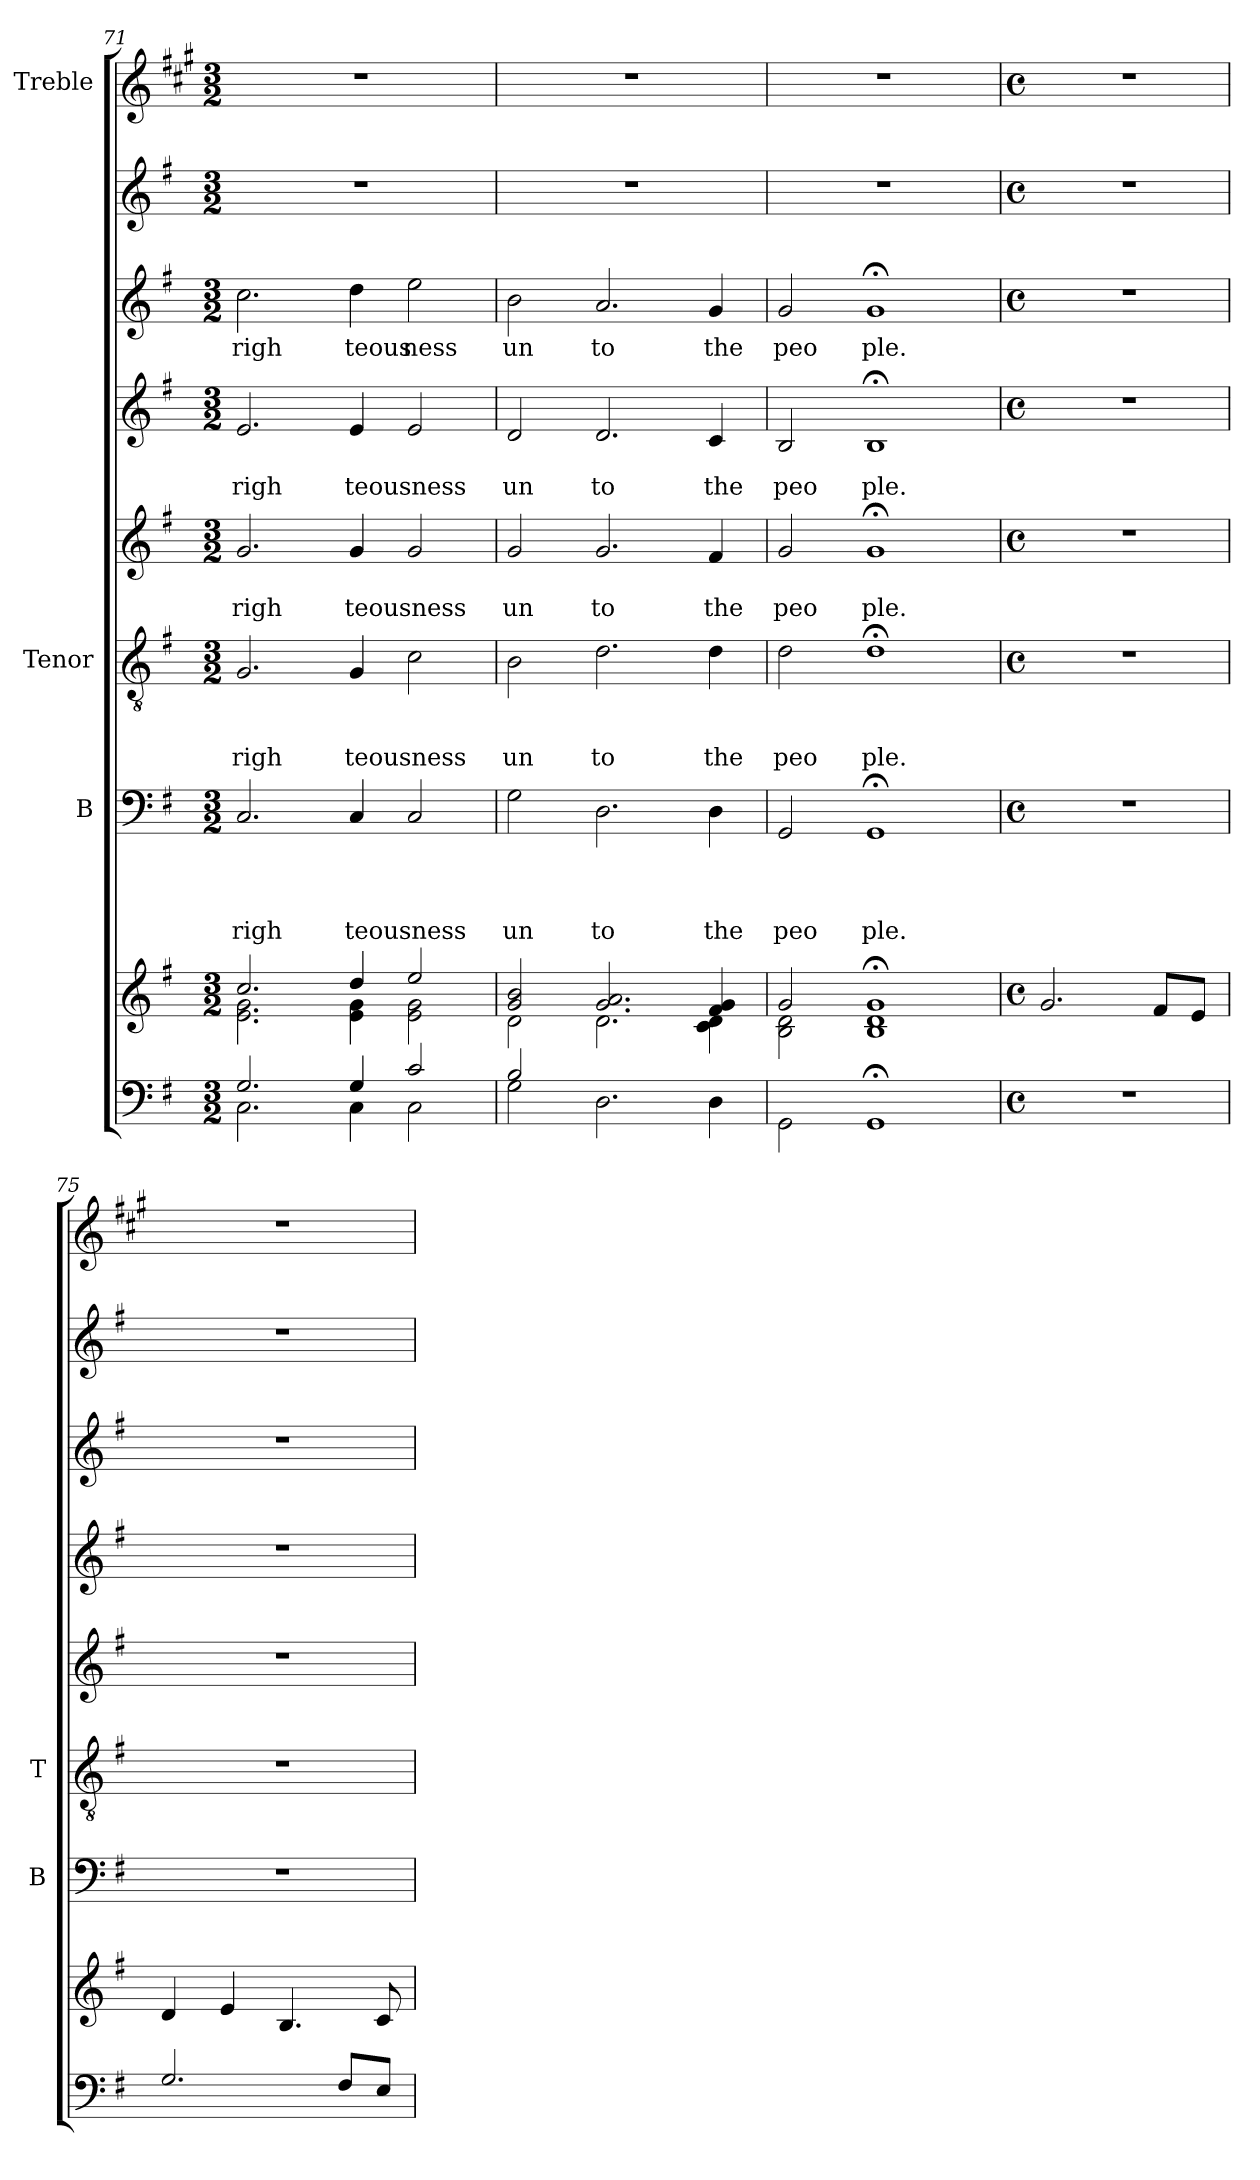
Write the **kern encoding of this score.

**kern	**kern	**kern	**text	**text	**text	**text	**kern	**text	**text	**text	**kern	**text	**text	**kern	**text	**text	**kern	**text	**kern	**kern
*part9	*part8	*part7	*part7	*part7	*part7	*part7	*part6	*part6	*part6	*part6	*part5	*part5	*part5	*part4	*part4	*part4	*part3	*part3	*part2	*part1
*staff9	*staff8	*staff7	*staff7	*staff7	*staff7	*staff7	*staff6	*staff6	*staff6	*staff6	*staff5	*staff5	*staff5	*staff4	*staff4	*staff4	*staff3	*staff3	*staff2	*staff1
*	*	*I"B	*	*	*	*	*I"Tenor	*	*	*	*	*	*	*	*	*	*	*	*	*I"Treble
*	*	*I'B	*	*	*	*	*I'T	*	*	*	*	*	*	*	*	*	*	*	*	*
*clefF4	*clefG2	*clefF4	*	*	*	*	*clefGv2	*	*	*	*clefG2	*	*	*clefG2	*	*	*clefG2	*	*clefG2	*clefG2
*	*	*	*	*	*	*	*	*	*	*	*	*	*	*	*	*	*	*	*	*ITrd1c2
*k[f#]	*k[f#]	*k[f#]	*	*	*	*	*k[f#]	*	*	*	*k[f#]	*	*	*k[f#]	*	*	*k[f#]	*	*k[f#]	*k[f#]
*G:	*G:	*G:	*	*	*	*	*G:	*	*	*	*G:	*	*	*G:	*	*	*G:	*	*G:	*G:
*M3/2	*M3/2	*M3/2	*	*	*	*	*M3/2	*	*	*	*M3/2	*	*	*M3/2	*	*	*M3/2	*	*M3/2	*M3/2
=71	=71	=71	=71	=71	=71	=71	=71	=71	=71	=71	=71	=71	=71	=71	=71	=71	=71	=71	=71	=71
*^	*^	*	*	*	*	*	*	*	*	*	*	*	*	*	*	*	*	*	*	*
!	!	!	!	!	!	!	!	!LO:LY:b	!	!	!	!LO:LY:b	!	!	!LO:LY:b	!	!	!LO:LY:b	!	!LO:LY:b	!	!
2.C\	2.G/	2.cc/	2.e\ 2.g\	2.C/	.	.	.	righ	2.G/	.	.	righ	2.g/	.	righ	2.e/	.	righ	2.cc\	righ	1.r	1.r
!	!	!	!	!	!	!	!	!LO:LY:b	!	!	!	!LO:LY:b	!	!	!LO:LY:b	!	!	!LO:LY:b	!	!LO:LY:b	!	!
4C\	4G/	4dd/	4e\ 4g\	4C/	.	.	.	teousness	4G/	.	.	teousness	4g/	.	teousness	4e/	.	teousness	4dd\	teous	.	.
!	!	!	!	!	!	!	!	!	!	!	!	!	!	!	!	!	!	!	!	!LO:LY:b	!	!
2C\	2c/	2ee/	2e\ 2g\	2C/	.	.	.	.	2c\	.	.	.	2g/	.	.	2e/	.	.	2ee\	ness	.	.
=72	=72	=72	=72	=72	=72	=72	=72	=72	=72	=72	=72	=72	=72	=72	=72	=72	=72	=72	=72	=72	=72	=72
!	!	!	!	!	!	!	!	!LO:LY:b	!	!	!	!LO:LY:b	!	!	!LO:LY:b	!	!	!LO:LY:b	!	!LO:LY:b	!	!
2B/	2G\	2g/ 2b/	2d\	2G\	.	.	.	un	2B\	.	.	un	2g/	.	un	2d/	.	un	2b\	un	1.r	1.r
!	!	!	!	!	!	!	!	!LO:LY:b	!	!	!	!LO:LY:b	!	!	!LO:LY:b	!	!	!LO:LY:b	!	!LO:LY:b	!	!
1ryy	2.D\	2.g/ 2.a/	2.d\	2.D\	.	.	.	to	2.d\	.	.	to	2.g/	.	to	2.d/	.	to	2.a/	to	.	.
!	!	!	!	!	!	!	!	!LO:LY:b	!	!	!	!LO:LY:b	!	!	!LO:LY:b	!	!	!LO:LY:b	!	!LO:LY:b	!	!
.	4D\	4f#/ 4g/	4c\ 4d\	4D\	.	.	.	the	4d\	.	.	the	4f#/	.	the	4c/	.	the	4g/	the	.	.
=73	=73	=73	=73	=73	=73	=73	=73	=73	=73	=73	=73	=73	=73	=73	=73	=73	=73	=73	=73	=73	=73	=73
!	!	!	!	!	!	!	!	!LO:LY:b	!	!	!	!LO:LY:b	!	!	!LO:LY:b	!	!	!LO:LY:b	!	!LO:LY:b	!	!
*v	*v	*	*	*	*	*	*	*	*	*	*	*	*	*	*	*	*	*	*	*	*	*
2GG\	2B\ 2d\	2g/	2GG/	.	.	.	peo	2d\	.	.	peo	2g/	.	peo	2B/	.	peo	2g/	peo	1.r	1.r
!	!	!	!	!	!	!	!LO:LY:b	!	!	!	!LO:LY:b	!	!	!LO:LY:b	!	!	!LO:LY:b	!	!LO:LY:b	!	!
1GG;	1g;<	1B 1d	1GG;	.	.	.	ple.	1d;<	.	.	ple.	1g;	.	ple.	1B;	.	ple.	1g;	ple.	.	.
*	*v	*v	*	*	*	*	*	*	*	*	*	*	*	*	*	*	*	*	*	*	*
!!LO:PB:g=z
=74	=74	=74	=74	=74	=74	=74	=74	=74	=74	=74	=74	=74	=74	=74	=74	=74	=74	=74	=74	=74
*M4/4	*M4/4	*M4/4	*	*	*	*	*M4/4	*	*	*	*M4/4	*	*	*M4/4	*	*	*M4/4	*	*M4/4	*M4/4
*met(c)	*met(c)	*met(c)	*	*	*	*	*met(c)	*	*	*	*met(c)	*	*	*met(c)	*	*	*met(c)	*	*met(c)	*met(c)
*	*^	*	*	*	*	*	*	*	*	*	*	*	*	*	*	*	*	*	*	*
!	!LO:TX:a:t=Verse	!	!	!	!	!	!	!	!	!	!	!	!	!	!	!	!	!	!	!	!
*	*v	*v	*	*	*	*	*	*	*	*	*	*	*	*	*	*	*	*	*	*	*
1r	2.g/	1r	.	.	.	.	1r	.	.	.	1r	.	.	1r	.	.	1r	.	1r	1r
.	8f#/L	.	.	.	.	.	.	.	.	.	.	.	.	.	.	.	.	.	.	.
.	8e/J	.	.	.	.	.	.	.	.	.	.	.	.	.	.	.	.	.	.	.
=75	=75	=75	=75	=75	=75	=75	=75	=75	=75	=75	=75	=75	=75	=75	=75	=75	=75	=75	=75	=75
2.G/	4d/	1r	.	.	.	.	1r	.	.	.	1r	.	.	1r	.	.	1r	.	1r	1r
.	4e/	.	.	.	.	.	.	.	.	.	.	.	.	.	.	.	.	.	.	.
.	4.B/	.	.	.	.	.	.	.	.	.	.	.	.	.	.	.	.	.	.	.
8F#/L	.	.	.	.	.	.	.	.	.	.	.	.	.	.	.	.	.	.	.	.
8E/J	8c/	.	.	.	.	.	.	.	.	.	.	.	.	.	.	.	.	.	.	.
=	=	=	=	=	=	=	=	=	=	=	=	=	=	=	=	=	=	=	=	=
*-	*-	*-	*-	*-	*-	*-	*-	*-	*-	*-	*-	*-	*-	*-	*-	*-	*-	*-	*-	*-
